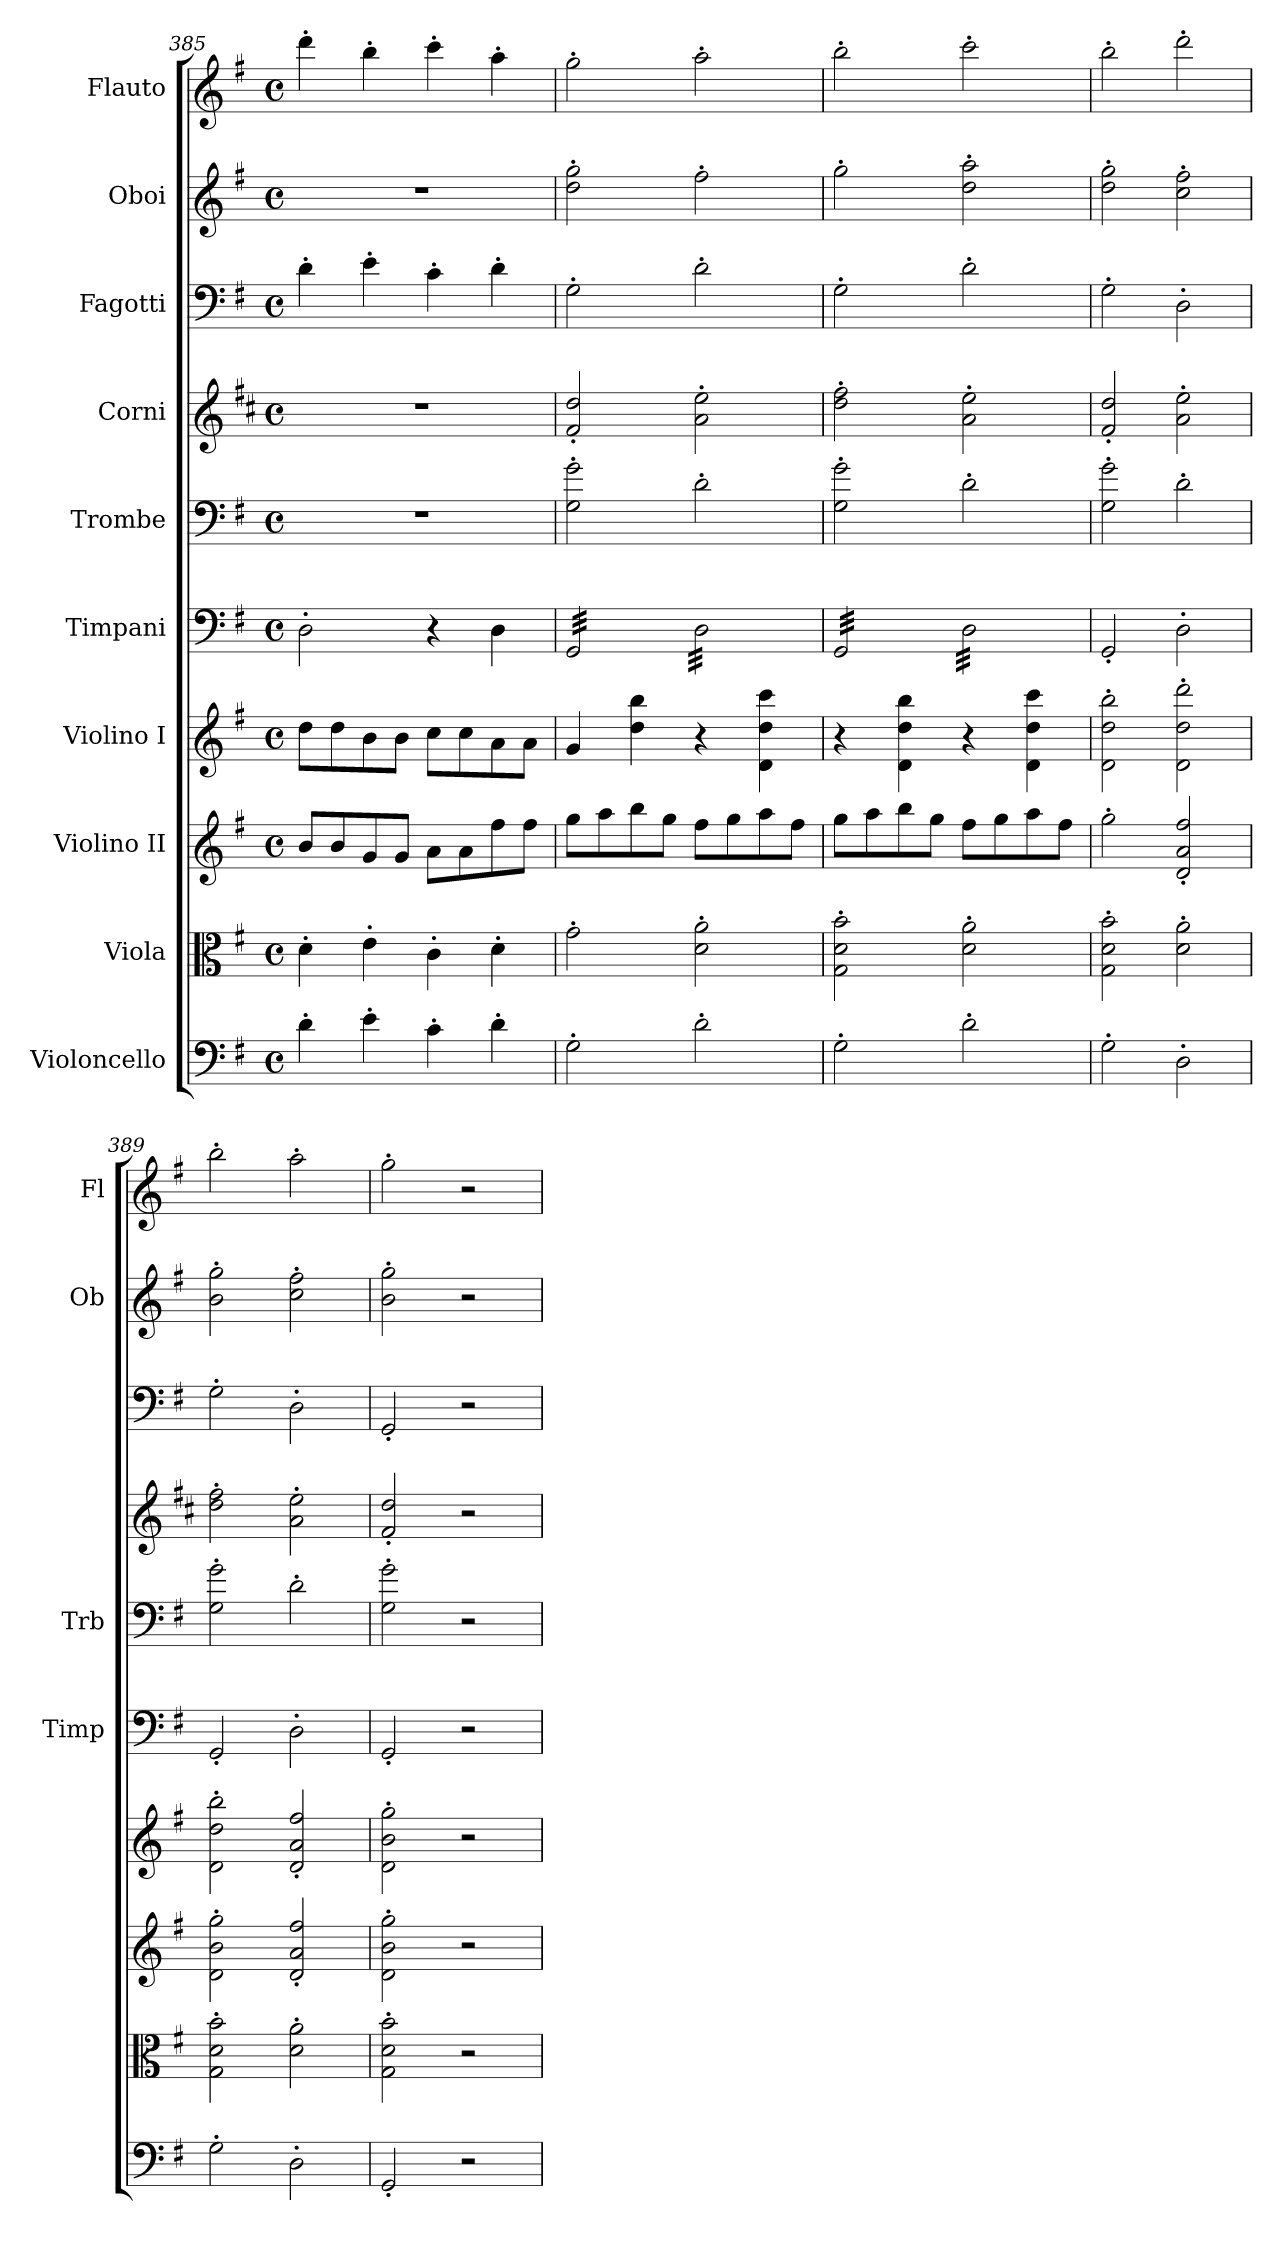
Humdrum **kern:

**kern	**kern	**kern	**kern	**kern	**kern	**kern	**kern	**kern	**kern
*part10	*part9	*part8	*part7	*part6	*part5	*part4	*part3	*part2	*part1
*staff10	*staff9	*staff8	*staff7	*staff6	*staff5	*staff4	*staff3	*staff2	*staff1
*I"Violoncello	*I"Viola	*I"Violino II	*I"Violino I	*I"Timpani	*I"Trombe	*I"Corni	*I"Fagotti	*I"Oboi	*I"Flauto
*	*	*	*	*I'Timp	*I'Trb	*	*	*I'Ob	*I'Fl
*clefF4	*clefC3	*clefG2	*clefG2	*clefF4	*clefF4	*clefG2	*clefF4	*clefG2	*clefG2
*	*	*	*	*	*	*ITrd4c7	*	*	*
*k[f#]	*k[f#]	*k[f#]	*k[f#]	*k[f#]	*k[f#]	*k[f#]	*k[f#]	*k[f#]	*k[f#]
*M4/4	*M4/4	*M4/4	*M4/4	*M4/4	*M4/4	*M4/4	*M4/4	*M4/4	*M4/4
*met(c)	*met(c)	*met(c)	*met(c)	*met(c)	*met(c)	*met(c)	*met(c)	*met(c)	*met(c)
=385	=385	=385	=385	=385	=385	=385	=385	=385	=385
4d'\	4d'\	8b/L	8dd\L	2D'\	1r	1r	4d'\	1r	4ddd'\
.	.	8b/	8dd\	.	.	.	.	.	.
4e'\	4e'\	8g/	8b\	.	.	.	4e'\	.	4bb'\
.	.	8g/J	8b\J	.	.	.	.	.	.
4c'\	4c'\	8a\L	8cc\L	4r	.	.	4c'\	.	4ccc'\
.	.	8a\	8cc\	.	.	.	.	.	.
4d'\	4d'\	8ff#\	8a\	4D\	.	.	4d'\	.	4aa'\
.	.	8ff#\J	8a\J	.	.	.	.	.	.
=386	=386	=386	=386	=386	=386	=386	=386	=386	=386
*	*	*	*	*tremolo	*	*	*	*	*
2G'\	2g'\	8gg\L	4g/	32GG/LLL	2G\' 2g\'	2B/' 2g/'	2G'\	2dd\' 2gg\'	2gg'\
.	.	.	.	32GG/	.	.	.	.	.
.	.	.	.	32GG/	.	.	.	.	.
.	.	.	.	32GG/	.	.	.	.	.
.	.	8aa\	.	32GG/	.	.	.	.	.
.	.	.	.	32GG/	.	.	.	.	.
.	.	.	.	32GG/	.	.	.	.	.
.	.	.	.	32GG/	.	.	.	.	.
.	.	8bb\	4dd\ 4bb\	32GG/	.	.	.	.	.
.	.	.	.	32GG/	.	.	.	.	.
.	.	.	.	32GG/	.	.	.	.	.
.	.	.	.	32GG/	.	.	.	.	.
.	.	8gg\J	.	32GG/	.	.	.	.	.
.	.	.	.	32GG/	.	.	.	.	.
.	.	.	.	32GG/	.	.	.	.	.
.	.	.	.	32GG/JJJ	.	.	.	.	.
2d'\	2d\' 2a\'	8ff#\L	4r	32D\LLL	2d'\	2d\' 2a\'	2d'\	2ff#'\	2aa'\
.	.	.	.	32D\	.	.	.	.	.
.	.	.	.	32D\	.	.	.	.	.
.	.	.	.	32D\	.	.	.	.	.
.	.	8gg\	.	32D\	.	.	.	.	.
.	.	.	.	32D\	.	.	.	.	.
.	.	.	.	32D\	.	.	.	.	.
.	.	.	.	32D\	.	.	.	.	.
.	.	8aa\	4d\ 4dd\ 4ccc\	32D\	.	.	.	.	.
.	.	.	.	32D\	.	.	.	.	.
.	.	.	.	32D\	.	.	.	.	.
.	.	.	.	32D\	.	.	.	.	.
.	.	8ff#\J	.	32D\	.	.	.	.	.
.	.	.	.	32D\	.	.	.	.	.
.	.	.	.	32D\	.	.	.	.	.
.	.	.	.	32D\JJJ	.	.	.	.	.
=387	=387	=387	=387	=387	=387	=387	=387	=387	=387
2G'\	2G\' 2d\' 2b\'	8gg\L	4r	32GG/LLL	2G\' 2g\'	2g\' 2b\'	2G'\	2gg'\	2bb'\
.	.	.	.	32GG/	.	.	.	.	.
.	.	.	.	32GG/	.	.	.	.	.
.	.	.	.	32GG/	.	.	.	.	.
.	.	8aa\	.	32GG/	.	.	.	.	.
.	.	.	.	32GG/	.	.	.	.	.
.	.	.	.	32GG/	.	.	.	.	.
.	.	.	.	32GG/	.	.	.	.	.
.	.	8bb\	4d\ 4dd\ 4bb\	32GG/	.	.	.	.	.
.	.	.	.	32GG/	.	.	.	.	.
.	.	.	.	32GG/	.	.	.	.	.
.	.	.	.	32GG/	.	.	.	.	.
.	.	8gg\J	.	32GG/	.	.	.	.	.
.	.	.	.	32GG/	.	.	.	.	.
.	.	.	.	32GG/	.	.	.	.	.
.	.	.	.	32GG/JJJ	.	.	.	.	.
2d'\	2d\' 2a\'	8ff#\L	4r	32D\LLL	2d'\	2d\' 2a\'	2d'\	2dd\' 2aa\'	2ccc'\
.	.	.	.	32D\	.	.	.	.	.
.	.	.	.	32D\	.	.	.	.	.
.	.	.	.	32D\	.	.	.	.	.
.	.	8gg\	.	32D\	.	.	.	.	.
.	.	.	.	32D\	.	.	.	.	.
.	.	.	.	32D\	.	.	.	.	.
.	.	.	.	32D\	.	.	.	.	.
.	.	8aa\	4d\ 4dd\ 4ccc\	32D\	.	.	.	.	.
.	.	.	.	32D\	.	.	.	.	.
.	.	.	.	32D\	.	.	.	.	.
.	.	.	.	32D\	.	.	.	.	.
.	.	8ff#\J	.	32D\	.	.	.	.	.
.	.	.	.	32D\	.	.	.	.	.
.	.	.	.	32D\	.	.	.	.	.
.	.	.	.	32D\JJJ	.	.	.	.	.
*	*	*	*	*Xtremolo	*	*	*	*	*
=388	=388	=388	=388	=388	=388	=388	=388	=388	=388
2G'\	2G\' 2d\' 2b\'	2gg'\	2d\' 2dd\' 2bb\'	2GG'/	2G\' 2g\'	2B/' 2g/'	2G'\	2dd\' 2gg\'	2bb'\
2D'\	2d\' 2a\'	2d/' 2a/' 2ff#/'	2d\' 2dd\' 2ddd\'	2D'\	2d'\	2d\' 2a\'	2D'\	2cc\' 2ff#\'	2ddd'\
=389	=389	=389	=389	=389	=389	=389	=389	=389	=389
2G'\	2G\' 2d\' 2b\'	2d\' 2b\' 2gg\'	2d\' 2dd\' 2bb\'	2GG'/	2G\' 2g\'	2g\' 2b\'	2G'\	2b\' 2gg\'	2bb'\
2D'\	2d\' 2a\'	2d/' 2a/' 2ff#/'	2d/' 2a/' 2ff#/'	2D'\	2d'\	2d\' 2a\'	2D'\	2cc\' 2ff#\'	2aa'\
=390	=390	=390	=390	=390	=390	=390	=390	=390	=390
2GG'/	2G\' 2d\' 2b\'	2d\' 2b\' 2gg\'	2d\' 2b\' 2gg\'	2GG'/	2G\' 2g\'	2B/' 2g/'	2GG'/	2b\' 2gg\'	2gg'\
2r	2r	2r	2r	2r	2r	2r	2r	2r	2r
=	=	=	=	=	=	=	=	=	=
*-	*-	*-	*-	*-	*-	*-	*-	*-	*-
